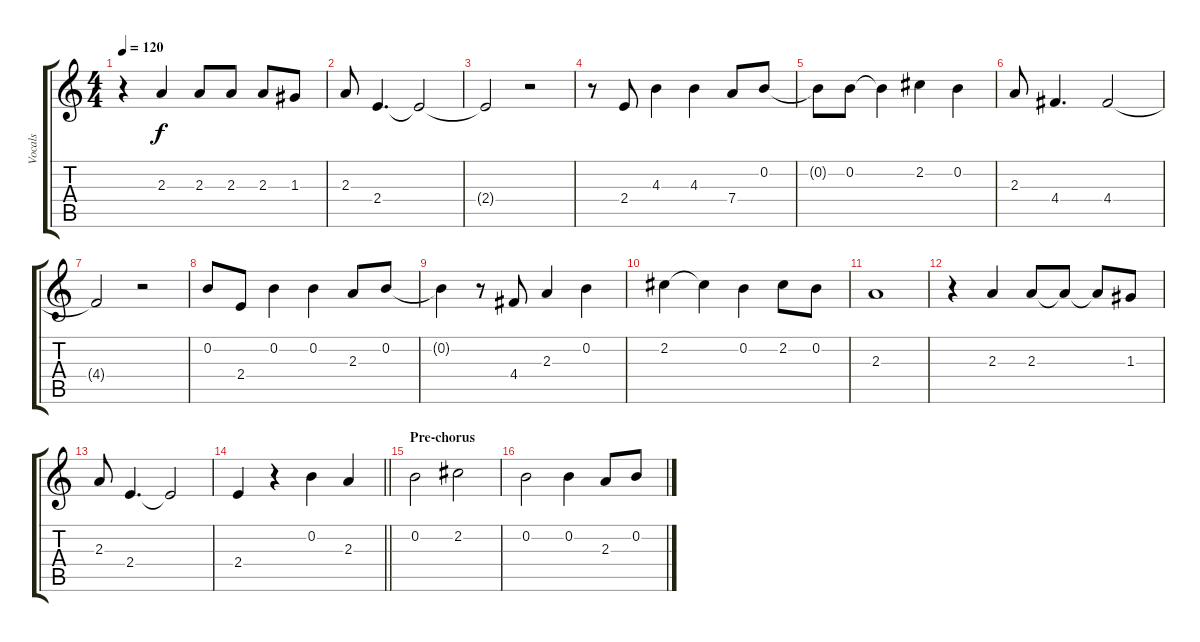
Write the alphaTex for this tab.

\track ("Vocals" "Vocals") {instrument lead3calliope}
\staff {score tabs}
\tuning (E5 B4 G4 D4 A3 E3) {hide}
\ts (4 4)
\tempo 120
\clef g2
\ks c
r.4{dy f} 2.3.4 2.3.8 2.3.8 2.3.8 1.3.8 |
2.3.8 2.4.4{d} 2.4{t}.2 |
2.4{t}.2 r.2 |
r.8 2.4.8 4.3.4 4.3.4 7.4.8 0.2.8 |
0.2{t}.8 0.2.8 0.2{t}.4 2.2.4 0.2.4 |
2.3.8 4.4.4{d} 4.4.2 |
4.4{t}.2 r.2 |
0.2.8 2.4.8 0.2.4 0.2.4 2.3.8 0.2.8 |
0.2{t}.4 r.8 4.4.8 2.3.4 0.2.4 |
2.2.4 2.2{t}.4 0.2.4 2.2.8 0.2.8 |
2.3.1 |
r.4 2.3.4 2.3.8 2.3{t}.8 2.3{t}.8 1.3.8 |
2.3.8 2.4.4{d} 2.4{t}.2 |
\barLineRight lightlight
2.4.4 r.4 0.2.4 2.3.4 |
\section ("" "Pre-chorus")
0.2.2 2.2.2 |
0.2.2 0.2.4 2.3.8 0.2.8
